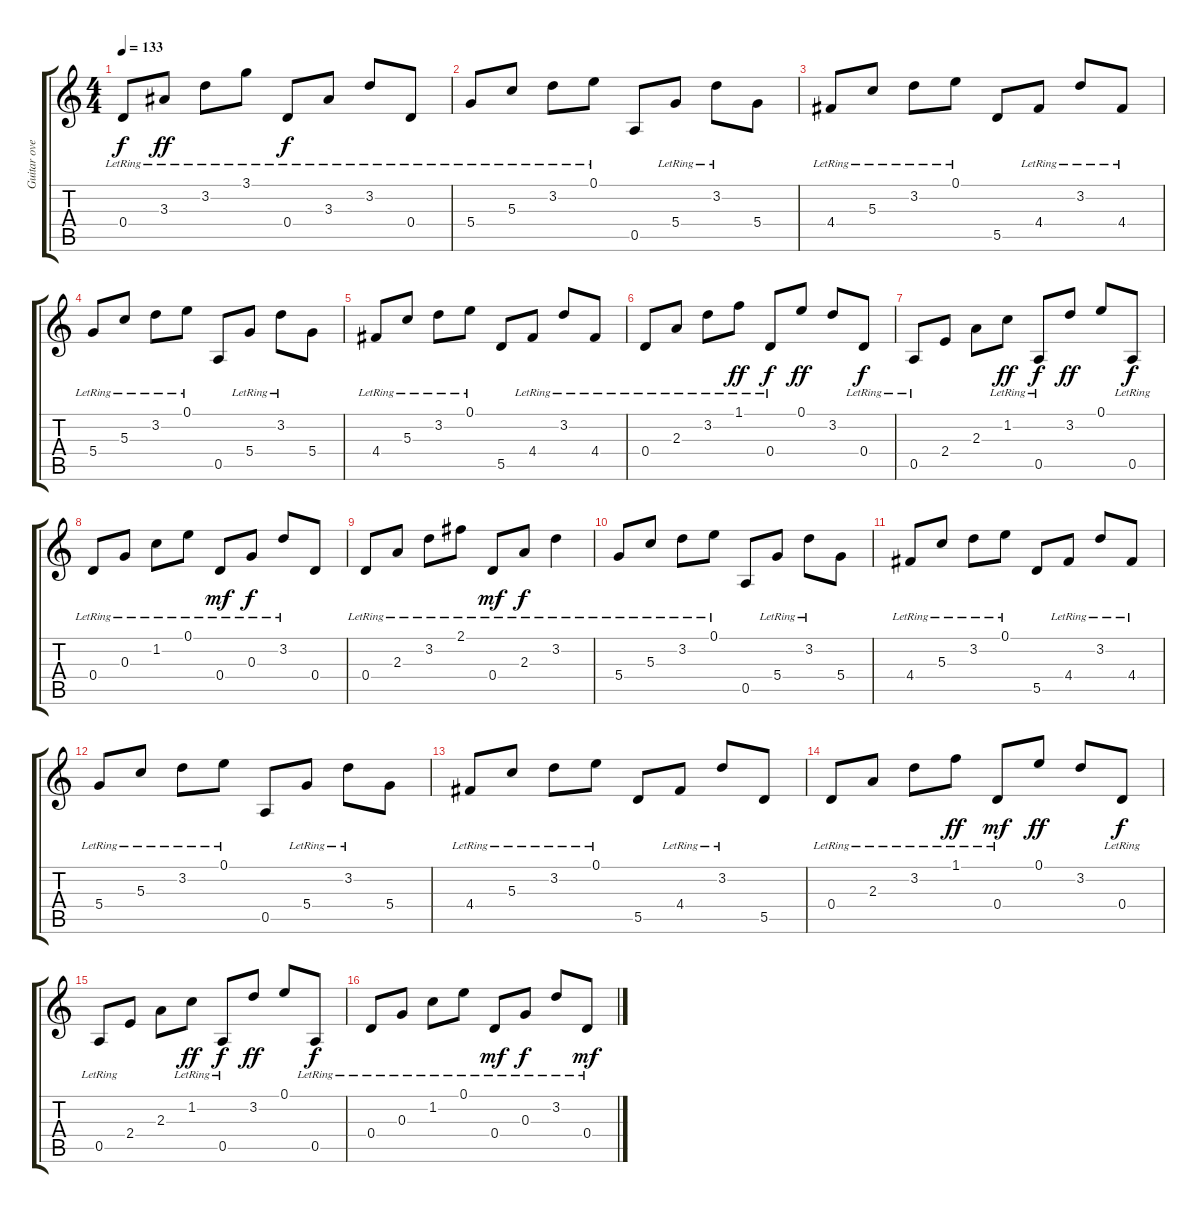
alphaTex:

\track ("Guitar overdub" "Guitar ove") {instrument acousticguitarsteel}
\staff {score tabs}
\tuning (E4 B3 G3 D3 A2 E2) {hide}
\ts (4 4)
\tempo 133
\clef g2
\ks c
0.4{lr}.8{dy f} 3.3{lr}.8{dy ff} 3.2{lr}.8 3.1{lr}.8 0.4{lr}.8{dy f} 3.3{lr}.8 3.2{lr}.8 0.4{lr}.8 |
5.4{lr}.8 5.3{lr}.8 3.2{lr}.8 0.1{lr}.8 0.5.8 5.4{lr}.8 3.2{lr}.8 5.4.8 |
4.4{lr}.8 5.3{lr}.8 3.2{lr}.8 0.1{lr}.8 5.5.8 4.4{lr}.8 3.2{lr}.8 4.4{lr}.8 |
5.4{lr}.8 5.3{lr}.8 3.2{lr}.8 0.1{lr}.8 0.5.8 5.4{lr}.8 3.2{lr}.8 5.4.8 |
4.4{lr}.8 5.3{lr}.8 3.2{lr}.8 0.1{lr}.8 5.5.8 4.4{lr}.8 3.2{lr}.8 4.4{lr}.8 |
0.4{lr}.8 2.3{lr}.8 3.2{lr}.8 1.1{lr}.8{dy ff} 0.4{lr}.8{dy f} 0.1.8{dy ff} 3.2.8 0.4{lr}.8{dy f} |
0.5{lr}.8 2.4.8 2.3.8 1.2{lr}.8{dy ff} 0.5{lr}.8{dy f} 3.2.8{dy ff} 0.1.8 0.5{lr}.8{dy f} |
0.4{lr}.8 0.3{lr}.8 1.2{lr}.8 0.1{lr}.8 0.4{lr}.8{dy mf} 0.3{lr}.8{dy f} 3.2{lr}.8 0.4.8 |
0.4{lr}.8 2.3{lr}.8 3.2{lr}.8 2.1{lr}.8 0.4{lr}.8{dy mf} 2.3{lr}.8{dy f} 3.2{lr}.4 |
5.4{lr}.8 5.3{lr}.8 3.2{lr}.8 0.1{lr}.8 0.5.8 5.4{lr}.8 3.2{lr}.8 5.4.8 |
4.4{lr}.8 5.3{lr}.8 3.2{lr}.8 0.1{lr}.8 5.5.8 4.4{lr}.8 3.2{lr}.8 4.4{lr}.8 |
5.4{lr}.8 5.3{lr}.8 3.2{lr}.8 0.1{lr}.8 0.5.8 5.4{lr}.8 3.2{lr}.8 5.4.8 |
4.4{lr}.8 5.3{lr}.8 3.2{lr}.8 0.1{lr}.8 5.5.8 4.4{lr}.8 3.2{lr}.8 5.5.8 |
0.4{lr}.8 2.3{lr}.8 3.2{lr}.8 1.1{lr}.8{dy ff} 0.4{lr}.8{dy mf} 0.1.8{dy ff} 3.2.8 0.4{lr}.8{dy f} |
0.5{lr}.8 2.4.8 2.3.8 1.2{lr}.8{dy ff} 0.5{lr}.8{dy f} 3.2.8{dy ff} 0.1.8 0.5{lr}.8{dy f} |
0.4{lr}.8 0.3{lr}.8 1.2{lr}.8 0.1{lr}.8 0.4{lr}.8{dy mf} 0.3{lr}.8{dy f} 3.2{lr}.8 0.4{lr}.8{dy mf}
